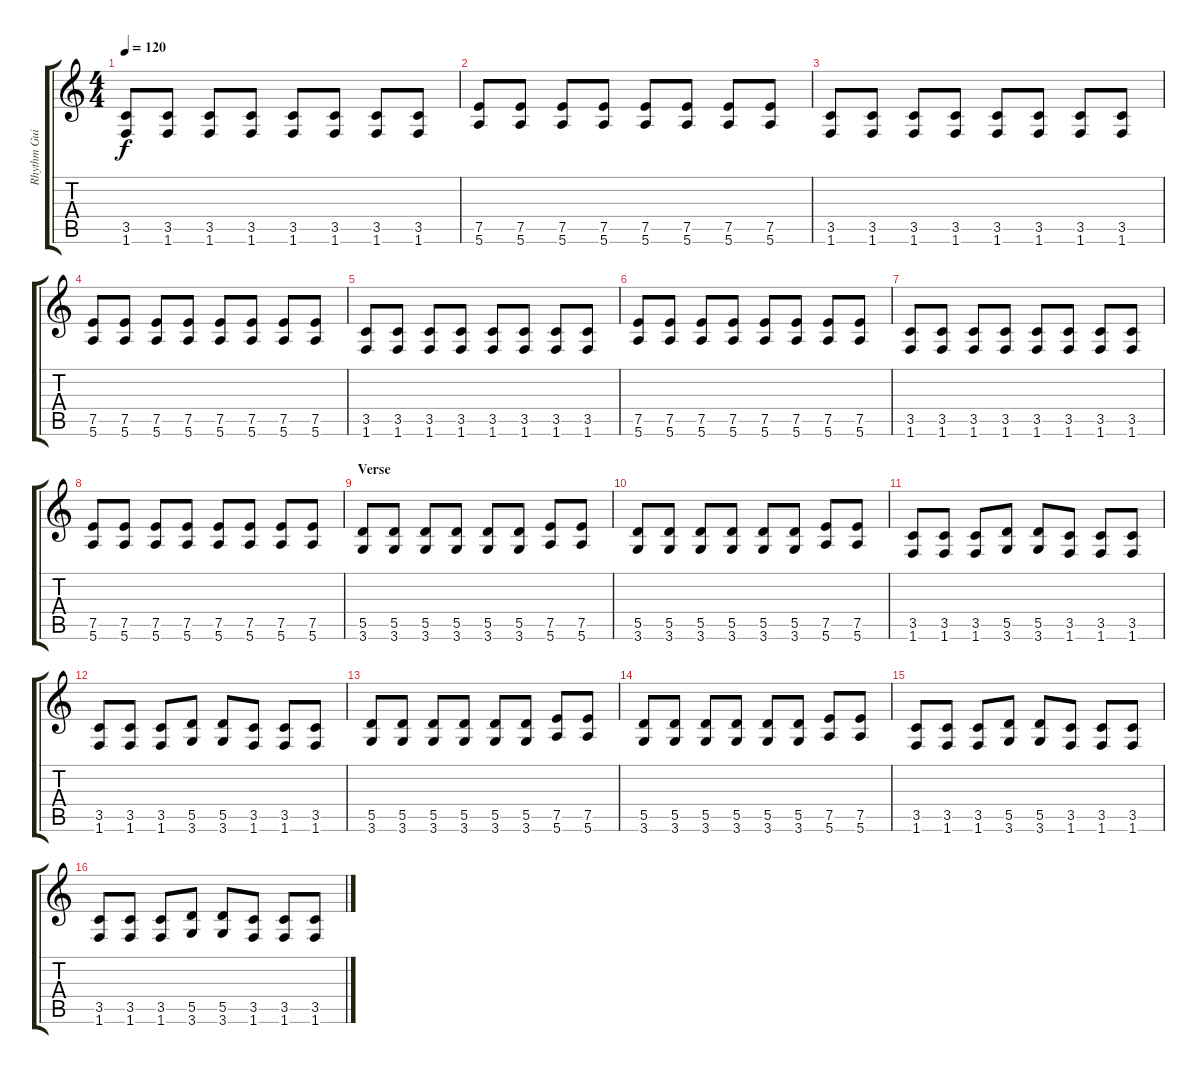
\track ("Rhythm Guitar" "Rhythm Gui") {instrument distortionguitar}
\staff {score tabs}
\tuning (E4 B3 G3 D3 A2 E2) {hide}
\ts (4 4)
\tempo 120
\clef g2
\ks c
(3.5 1.6).8{dy f} (3.5 1.6).8 (3.5 1.6).8 (3.5 1.6).8 (3.5 1.6).8 (3.5 1.6).8 (3.5 1.6).8 (3.5 1.6).8 |
(7.5 5.6).8 (7.5 5.6).8 (7.5 5.6).8 (7.5 5.6).8 (7.5 5.6).8 (7.5 5.6).8 (7.5 5.6).8 (7.5 5.6).8 |
(3.5 1.6).8 (3.5 1.6).8 (3.5 1.6).8 (3.5 1.6).8 (3.5 1.6).8 (3.5 1.6).8 (3.5 1.6).8 (3.5 1.6).8 |
(7.5 5.6).8 (7.5 5.6).8 (7.5 5.6).8 (7.5 5.6).8 (7.5 5.6).8 (7.5 5.6).8 (7.5 5.6).8 (7.5 5.6).8 |
(3.5 1.6).8 (3.5 1.6).8 (3.5 1.6).8 (3.5 1.6).8 (3.5 1.6).8 (3.5 1.6).8 (3.5 1.6).8 (3.5 1.6).8 |
(7.5 5.6).8 (7.5 5.6).8 (7.5 5.6).8 (7.5 5.6).8 (7.5 5.6).8 (7.5 5.6).8 (7.5 5.6).8 (7.5 5.6).8 |
(3.5 1.6).8 (3.5 1.6).8 (3.5 1.6).8 (3.5 1.6).8 (3.5 1.6).8 (3.5 1.6).8 (3.5 1.6).8 (3.5 1.6).8 |
(7.5 5.6).8 (7.5 5.6).8 (7.5 5.6).8 (7.5 5.6).8 (7.5 5.6).8 (7.5 5.6).8 (7.5 5.6).8 (7.5 5.6).8 |
\section ("" "Verse")
(5.5 3.6).8 (5.5 3.6).8 (5.5 3.6).8 (5.5 3.6).8 (5.5 3.6).8 (5.5 3.6).8 (7.5 5.6).8 (7.5 5.6).8 |
(5.5 3.6).8 (5.5 3.6).8 (5.5 3.6).8 (5.5 3.6).8 (5.5 3.6).8 (5.5 3.6).8 (7.5 5.6).8 (7.5 5.6).8 |
(3.5 1.6).8 (3.5 1.6).8 (3.5 1.6).8 (5.5 3.6).8 (5.5 3.6).8 (3.5 1.6).8 (3.5 1.6).8 (3.5 1.6).8 |
(3.5 1.6).8 (3.5 1.6).8 (3.5 1.6).8 (5.5 3.6).8 (5.5 3.6).8 (3.5 1.6).8 (3.5 1.6).8 (3.5 1.6).8 |
(5.5 3.6).8 (5.5 3.6).8 (5.5 3.6).8 (5.5 3.6).8 (5.5 3.6).8 (5.5 3.6).8 (7.5 5.6).8 (7.5 5.6).8 |
(5.5 3.6).8 (5.5 3.6).8 (5.5 3.6).8 (5.5 3.6).8 (5.5 3.6).8 (5.5 3.6).8 (7.5 5.6).8 (7.5 5.6).8 |
(3.5 1.6).8 (3.5 1.6).8 (3.5 1.6).8 (5.5 3.6).8 (5.5 3.6).8 (3.5 1.6).8 (3.5 1.6).8 (3.5 1.6).8 |
(3.5 1.6).8 (3.5 1.6).8 (3.5 1.6).8 (5.5 3.6).8 (5.5 3.6).8 (3.5 1.6).8 (3.5 1.6).8 (3.5 1.6).8
